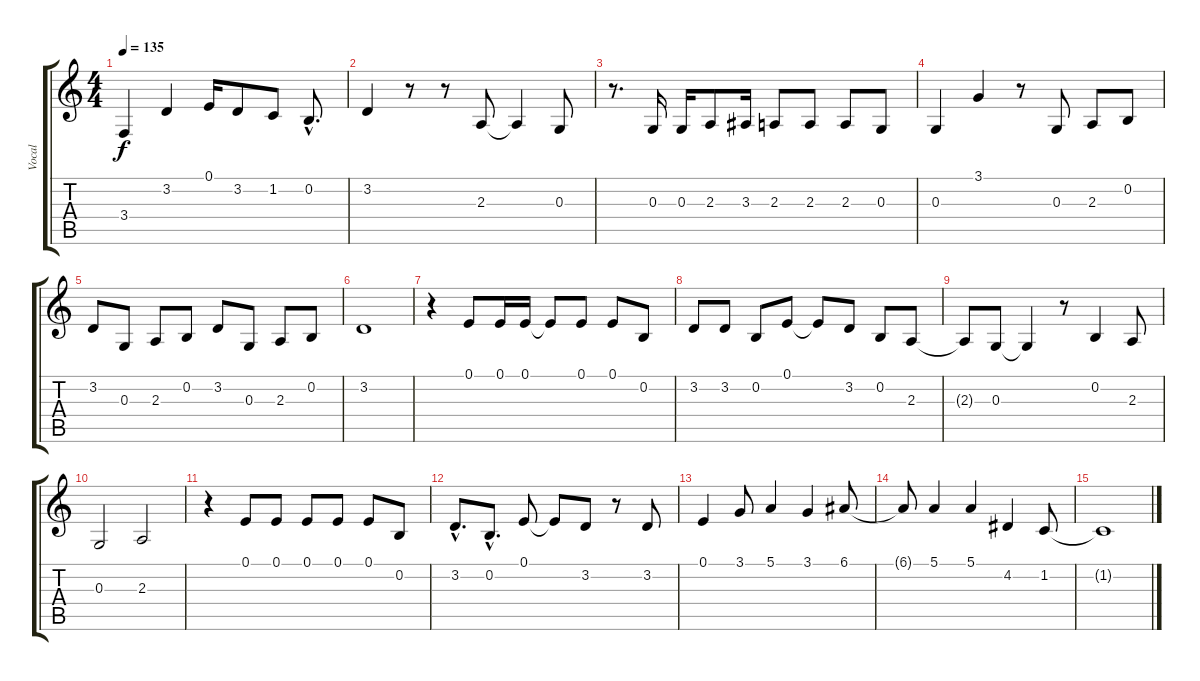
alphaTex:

\track ("Vocal" "Vocal") {instrument clavinet}
\staff {score tabs}
\tuning (E4 B3 G3 D3 A2 E2) {hide}
\ts (4 4)
\tempo 135
\clef g2
\ks c
3.4.4{dy f} 3.2.4 0.1.16 3.2.8 1.2.8 0.2{hac}.8{d} |
3.2.4 r.8 r.8 2.3.8 2.3{t}.4 0.3.8 |
r.8{d} 0.3.16 0.3.16 2.3.8 3.3.16 2.3.8 2.3.8 2.3.8 0.3.8 |
0.3.4 3.1.4 r.8 0.3.8 2.3.8 0.2.8 |
3.2.8 0.3.8 2.3.8 0.2.8 3.2.8 0.3.8 2.3.8 0.2.8 |
3.2.1 |
r.4 0.1.8 0.1.16 0.1.16 0.1{t}.8 0.1.8 0.1.8 0.2.8 |
3.2.8 3.2.8 0.2.8 0.1.8 0.1{t}.8 3.2.8 0.2.8 2.3.8 |
2.3{t}.8 0.3.8 0.3{t}.4 r.8 0.2.4 2.3.8 |
0.3.2 2.3.2 |
r.4 0.1.8 0.1.8 0.1.8 0.1.8 0.1.8 0.2.8 |
3.2{hac}.8{d} 0.2{hac}.8{d} 0.1.8 0.1{t}.8 3.2.8 r.8 3.2.8 |
0.1.4 3.1.8 5.1.4 3.1.4 6.1.8 |
6.1{t}.8 5.1.4 5.1.4 4.2.4 1.2.8 |
1.2{t}.1
